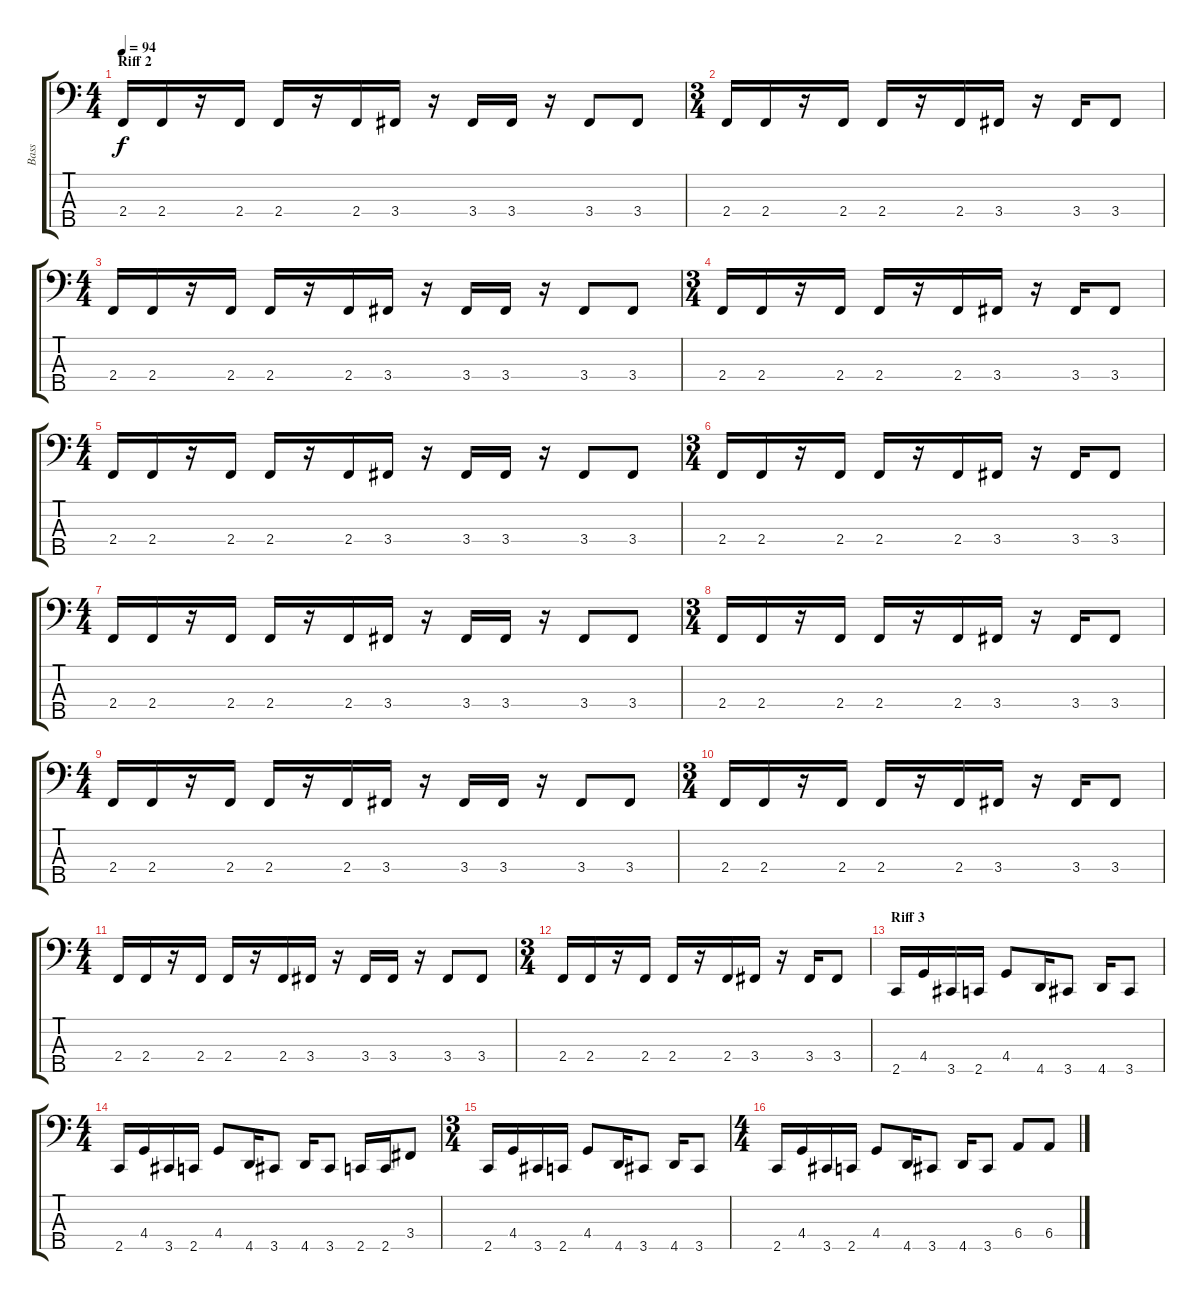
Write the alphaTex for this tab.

\track ("Bass" "Bass") {instrument electricbassfinger}
\staff {score tabs}
\tuning (Gb2 Db2 Ab1 Eb1 Bb0) {hide}
\ts (4 4)
\section ("" "Riff 2")
\tempo 94
\clef f4
\ks c
2.4.16{dy f} 2.4.16 r.16 2.4.16 2.4.16 r.16 2.4.16 3.4.16 r.16 3.4.16 3.4.16 r.16 3.4.8 3.4.8 |
\ts (3 4)
2.4.16 2.4.16 r.16 2.4.16 2.4.16 r.16 2.4.16 3.4.16 r.16 3.4.16 3.4.8 |
\ts (4 4)
2.4.16 2.4.16 r.16 2.4.16 2.4.16 r.16 2.4.16 3.4.16 r.16 3.4.16 3.4.16 r.16 3.4.8 3.4.8 |
\ts (3 4)
2.4.16 2.4.16 r.16 2.4.16 2.4.16 r.16 2.4.16 3.4.16 r.16 3.4.16 3.4.8 |
\ts (4 4)
2.4.16 2.4.16 r.16 2.4.16 2.4.16 r.16 2.4.16 3.4.16 r.16 3.4.16 3.4.16 r.16 3.4.8 3.4.8 |
\ts (3 4)
2.4.16 2.4.16 r.16 2.4.16 2.4.16 r.16 2.4.16 3.4.16 r.16 3.4.16 3.4.8 |
\ts (4 4)
2.4.16 2.4.16 r.16 2.4.16 2.4.16 r.16 2.4.16 3.4.16 r.16 3.4.16 3.4.16 r.16 3.4.8 3.4.8 |
\ts (3 4)
2.4.16 2.4.16 r.16 2.4.16 2.4.16 r.16 2.4.16 3.4.16 r.16 3.4.16 3.4.8 |
\ts (4 4)
2.4.16 2.4.16 r.16 2.4.16 2.4.16 r.16 2.4.16 3.4.16 r.16 3.4.16 3.4.16 r.16 3.4.8 3.4.8 |
\ts (3 4)
2.4.16 2.4.16 r.16 2.4.16 2.4.16 r.16 2.4.16 3.4.16 r.16 3.4.16 3.4.8 |
\ts (4 4)
2.4.16 2.4.16 r.16 2.4.16 2.4.16 r.16 2.4.16 3.4.16 r.16 3.4.16 3.4.16 r.16 3.4.8 3.4.8 |
\ts (3 4)
2.4.16 2.4.16 r.16 2.4.16 2.4.16 r.16 2.4.16 3.4.16 r.16 3.4.16 3.4.8 |
\section ("" "Riff 3")
2.5.16 4.4.16 3.5.16 2.5.16 4.4.8 4.5.16 3.5.8 4.5.16 3.5.8 |
\ts (4 4)
2.5.16 4.4.16 3.5.16 2.5.16 4.4.8 4.5.16 3.5.8 4.5.16 3.5.8 2.5.16 2.5.16 3.4.8 |
\ts (3 4)
2.5.16 4.4.16 3.5.16 2.5.16 4.4.8 4.5.16 3.5.8 4.5.16 3.5.8 |
\ts (4 4)
2.5.16 4.4.16 3.5.16 2.5.16 4.4.8 4.5.16 3.5.8 4.5.16 3.5.8 6.4.8 6.4.8
